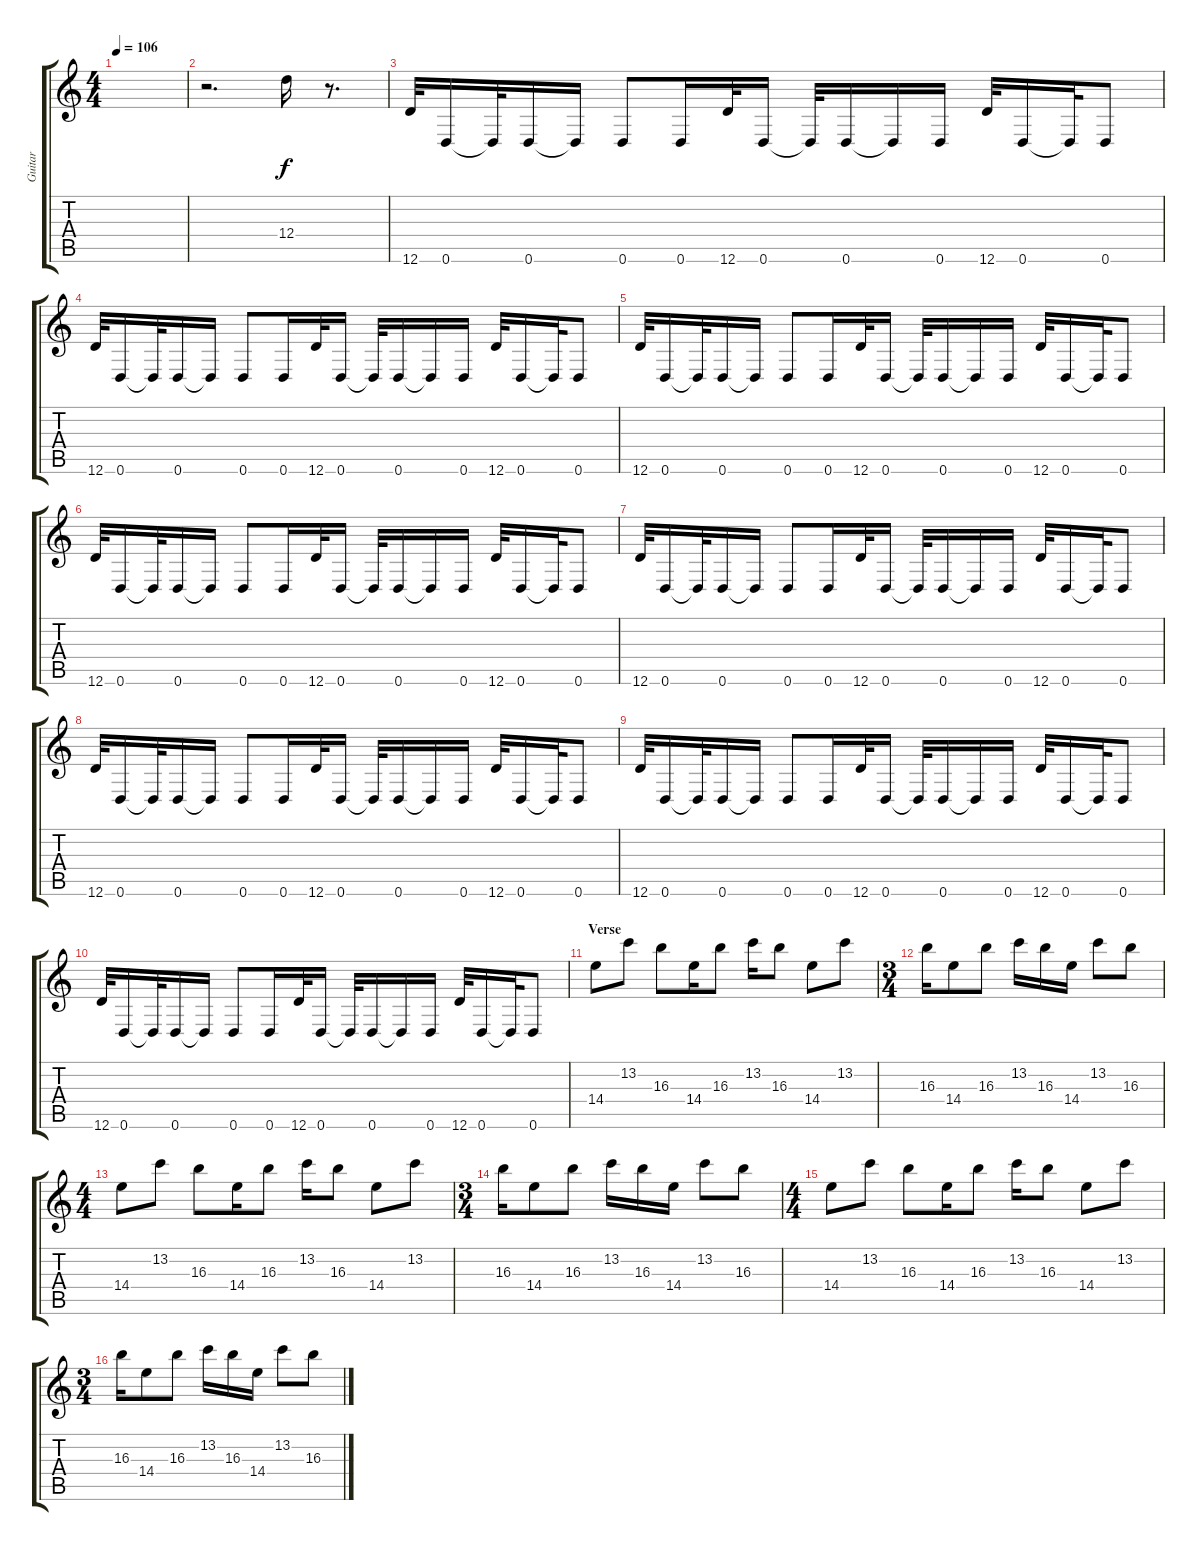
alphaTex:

\track ("Guitar" "Guitar") {instrument acousticguitarnylon}
\staff {score tabs}
\tuning (E4 B3 G3 D3 A2 D2) {hide}
\ts (4 4)
\tempo 106
\clef g2
\ks c
|
r.2{d volume 12} 12.4.16 r.8{d} |
12.6.32{volume 16 balance 4 instrument distortionguitar} 0.6.16 0.6{t}.32 0.6.16 0.6{t}.16 0.6.8 0.6.16 12.6.32 0.6.16 0.6{t}.32 0.6.16 0.6{t}.16 0.6.16 12.6.32 0.6.16 0.6{t}.32 0.6.8 |
12.6.32 0.6.16 0.6{t}.32 0.6.16 0.6{t}.16 0.6.8 0.6.16 12.6.32 0.6.16 0.6{t}.32 0.6.16 0.6{t}.16 0.6.16 12.6.32 0.6.16 0.6{t}.32 0.6.8 |
12.6.32 0.6.16 0.6{t}.32 0.6.16 0.6{t}.16 0.6.8 0.6.16 12.6.32 0.6.16 0.6{t}.32 0.6.16 0.6{t}.16 0.6.16 12.6.32 0.6.16 0.6{t}.32 0.6.8 |
12.6.32 0.6.16 0.6{t}.32 0.6.16 0.6{t}.16 0.6.8 0.6.16 12.6.32 0.6.16 0.6{t}.32 0.6.16 0.6{t}.16 0.6.16 12.6.32 0.6.16 0.6{t}.32 0.6.8 |
12.6.32 0.6.16 0.6{t}.32 0.6.16 0.6{t}.16 0.6.8 0.6.16 12.6.32 0.6.16 0.6{t}.32 0.6.16 0.6{t}.16 0.6.16 12.6.32 0.6.16 0.6{t}.32 0.6.8 |
12.6.32 0.6.16 0.6{t}.32 0.6.16 0.6{t}.16 0.6.8 0.6.16 12.6.32 0.6.16 0.6{t}.32 0.6.16 0.6{t}.16 0.6.16 12.6.32 0.6.16 0.6{t}.32 0.6.8 |
12.6.32 0.6.16 0.6{t}.32 0.6.16 0.6{t}.16 0.6.8 0.6.16 12.6.32 0.6.16 0.6{t}.32 0.6.16 0.6{t}.16 0.6.16 12.6.32 0.6.16 0.6{t}.32 0.6.8 |
12.6.32 0.6.16 0.6{t}.32 0.6.16 0.6{t}.16 0.6.8 0.6.16 12.6.32 0.6.16 0.6{t}.32 0.6.16 0.6{t}.16 0.6.16 12.6.32 0.6.16 0.6{t}.32 0.6.8 |
\section ("" "Verse")
14.4.8{volume 11 instrument electricguitarclean} 13.2.8 16.3.8 14.4.16 16.3.8 13.2.16 16.3.8 14.4.8 13.2.8 |
\ts (3 4)
16.3.16 14.4.8 16.3.8 13.2.16 16.3.16 14.4.16 13.2.8 16.3.8 |
\ts (4 4)
14.4.8 13.2.8 16.3.8 14.4.16 16.3.8 13.2.16 16.3.8 14.4.8 13.2.8 |
\ts (3 4)
16.3.16 14.4.8 16.3.8 13.2.16 16.3.16 14.4.16 13.2.8 16.3.8 |
\ts (4 4)
14.4.8 13.2.8 16.3.8 14.4.16 16.3.8 13.2.16 16.3.8 14.4.8 13.2.8 |
\ts (3 4)
16.3.16 14.4.8 16.3.8 13.2.16 16.3.16 14.4.16 13.2.8 16.3.8
